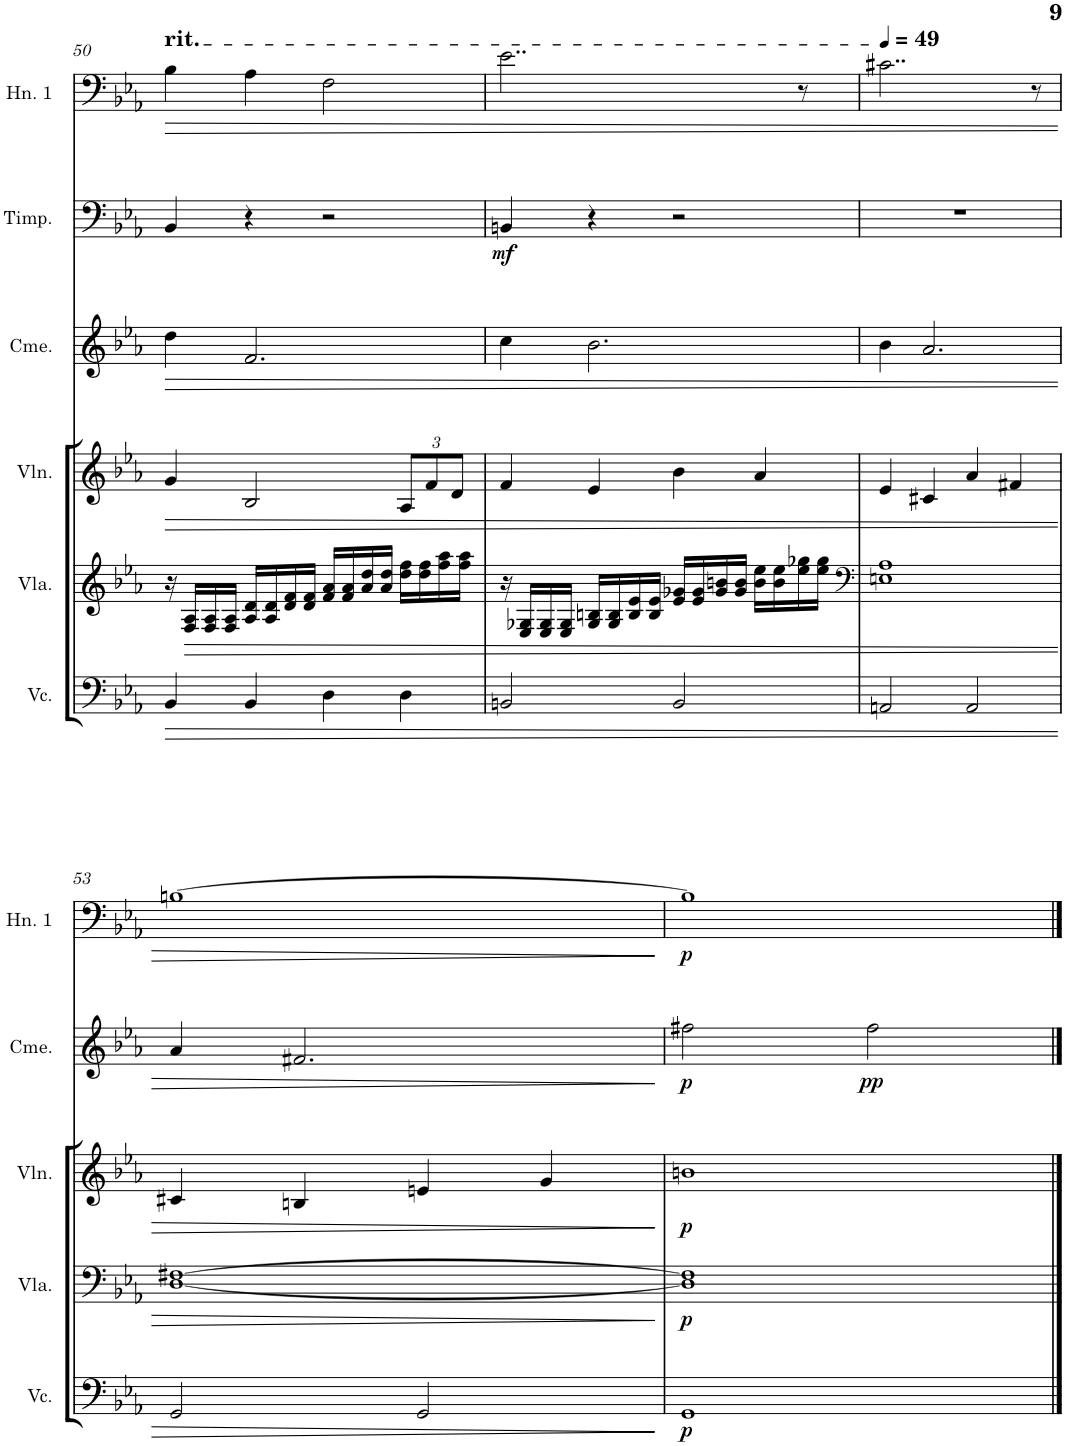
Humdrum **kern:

**kern	**dynam	**kern	**dynam	**kern	**dynam	**kern	**dynam	**kern	**dynam	**kern	**dynam	**kern	**dynam	**kern
*part8	*part8	*part7	*part7	*part6	*part6	*part5	*part5	*part4	*part4	*part3	*part3	*part2	*part2	*part1
*staff8	*staff8	*staff7	*staff7	*staff6	*staff6	*staff5	*staff5	*staff4	*staff4	*staff3	*staff3	*staff2	*staff2	*staff1
*I"Violoncello	*	*I"Viola	*	*I"Violin	*	*I"Chimes	*	*I"Chimes	*	*I"Timpani	*	*I"Horn 1	*	*I"Ocarina
*I'Vc.	*	*I'Vla.	*	*I'Vln.	*	*	*	*I'Cme.	*	*I'Timp.	*	*I'Hn. 1	*	*I'Oc.
!!LO:PB:g=z
*clefF4	*	*clefG2	*	*clefG2	*	*clefG2	*	*clefG2	*	*clefF4	*	*clefF4	*	*clefG2
*	*	*	*	*	*	*	*	*	*	*	*	*Trd4c7	*	*
*k[b-e-a-]	*	*k[b-e-a-]	*	*k[b-e-a-]	*	*k[b-e-a-]	*	*k[b-e-a-]	*	*k[b-e-a-]	*	*k[b-e-a-]	*	*k[b-e-a-]
*M4/4	*	*M4/4	*	*M4/4	*	*M4/4	*	*M4/4	*	*M4/4	*	*M4/4	*	*M4/4
*met(c)	*	*met(c)	*	*met(c)	*	*met(c)	*	*met(c)	*	*met(c)	*	*met(c)	*	*met(c)
=50	=50	=50	=50	=50	=50	=50	=50	=50	=50	=50	=50	=50	=50	=50
!	!	!	!	!	!	!	!	!	!	!	!	!	!	!LO:TX:a:t=rit.
!	!	!	!	!	!LO:HP:b	!	!	!	!LO:HP:b	!	!	!	!LO:HP:b	!
4BB-/	.	16r	.	4g/	>	16g]	.	4dd\	>	4BB-/	.	4B-\	>	1r
!	!	!	!	!	!	!	!LO:DY:b	!	!	!	!	!	!	!
.	.	16F/ 16A-/LL	.	.	.	4dd	mp	.	.	.	.	.	.	.
.	.	16F/ 16A-/	.	.	.	.	.	.	.	.	.	.	.	.
.	.	16F/ 16A-/JJ	.	.	.	.	.	.	.	.	.	.	.	.
4BB-/	.	16A-/ 16d/LL	.	2B-/	.	.	.	2.f/	.	4r	.	4A-\	.	.
.	.	16A-/ 16d/	.	.	.	[8.f	.	.	.	.	.	.	.	.
.	.	16d/ 16f/	.	.	.	.	.	.	.	.	.	.	.	.
.	.	16d/ 16f/JJ	.	.	.	.	.	.	.	.	.	.	.	.
4D\	.	16f/ 16a-/LL	.	.	.	2f_	.	.	.	2r	.	2F\	.	.
.	.	16f/ 16a-/	.	.	.	.	.	.	.	.	.	.	.	.
.	.	16a-/ 16dd/	.	.	.	.	.	.	.	.	.	.	.	.
.	.	16a-/ 16dd/JJ	.	.	.	.	.	.	.	.	.	.	.	.
*	*	*	*	*Xbrackettup	*	*	*	*	*	*	*	*	*	*
4D\	.	16dd\ 16ff\LL	.	12A-/L	.	.	.	.	.	.	.	.	.	.
.	.	16dd\ 16ff\	.	.	.	.	.	.	.	.	.	.	.	.
.	.	.	.	12f/	.	.	.	.	.	.	.	.	.	.
.	.	16ff\ 16aa-\	.	.	.	.	.	.	.	.	.	.	.	.
.	.	.	.	12d/J	.	.	.	.	.	.	.	.	.	.
.	.	16ff\ 16aa-\JJ	.	.	.	.	.	.	.	.	.	.	.	.
=51	=51	=51	=51	=51	=51	=51	=51	=51	=51	=51	=51	=51	=51	=51
!	!	!	!	!	!	!	!	!	!	!	!LO:DY:b	!	!	!
2BBn/	.	16r	.	4f/	.	16f]	.	4cc\	.	4BBn/	mf	2..e-\	.	1r
!	!	!	!	!	!	!	!LO:DY:b	!	!	!	!	!	!	!
.	.	16E-/ 16G-X/LL	.	.	.	4cc	p	.	.	.	.	.	.	.
.	.	16E-/ 16G-/	.	.	.	.	.	.	.	.	.	.	.	.
.	.	16E-/ 16G-/JJ	.	.	.	.	.	.	.	.	.	.	.	.
.	.	16G-/ 16Bn/LL	.	4e-/	.	.	.	2.b-\	.	4r	.	.	.	.
.	.	16G-/ 16B/	.	.	.	[8.b-	.	.	.	.	.	.	.	.
.	.	16B/ 16e-/	.	.	.	.	.	.	.	.	.	.	.	.
.	.	16B/ 16e-/JJ	.	.	.	.	.	.	.	.	.	.	.	.
2BB/	.	16e-/ 16g-X/LL	.	4b-\	.	2b-_	.	.	.	2r	.	.	.	.
.	.	16e-/ 16g-/	.	.	.	.	.	.	.	.	.	.	.	.
.	.	16g-/ 16bn/	.	.	.	.	.	.	.	.	.	.	.	.
.	.	16g-/ 16b/JJ	.	.	.	.	.	.	.	.	.	.	.	.
.	.	16b\ 16ee-\LL	.	4a-/	.	.	.	.	.	.	.	.	.	.
.	.	16b\ 16ee-\	.	.	.	.	.	.	.	.	.	.	.	.
.	.	16ee-\ 16gg-X\	.	.	.	.	.	.	.	.	.	8r	.	.
.	.	16ee-\ 16gg-\JJ	.	.	.	.	.	.	.	.	.	.	.	.
=52	=52	=52	=52	=52	=52	=52	=52	=52	=52	=52	=52	=52	=52	=52
*	*	*clefF4	*	*	*	*	*	*	*	*	*	*	*	*
*	*	*	*	*	*	*	*	*	*	*	*	*	*	*MM49
2AAn/	.	1En 1A-	.	4e-/	.	16b-]	.	4b-\	.	1r	.	2..c#X\	.	1r
!	!	!	!	!	!	!	!LO:DY:b	!	!	!	!	!	!	!
.	.	.	.	.	.	4b-	pp	.	.	.	.	.	.	.
.	.	.	.	4c#X/	.	.	.	2.a-/	.	.	.	.	.	.
.	.	.	.	.	.	[8.a-	.	.	.	.	.	.	.	.
2AA/	.	.	.	4a-/	.	2a-_	.	.	.	.	.	.	.	.
.	.	.	.	4f#X/	.	.	.	.	.	.	.	.	.	.
.	.	.	.	.	.	.	.	.	.	.	.	8r	.	.
!!LO:LB:g=z
=53	=53	=53	=53	=53	=53	=53	=53	=53	=53	=53	=53	=53	=53	=53
2GG/	.	[1D [1F#X	.	4c#X/	.	16a-]	.	4a-/	.	1r	.	[1Bn	.	1r
.	.	.	.	.	.	4a-	.	.	.	.	.	.	.	.
.	.	.	.	4Bn/	.	.	.	2.f#X/	.	.	.	.	.	.
.	.	.	.	.	.	[8.g-X	.	.	.	.	.	.	.	.
2GG/	.	.	.	4en/	.	2g-_	.	.	.	.	.	.	.	.
.	.	.	.	4g/	.	.	.	.	.	.	.	.	.	.
.	.	.	.	.	]	.	.	.	]	.	.	.	]	.
=54	=54	=54	=54	=54	=54	=54	=54	=54	=54	=54	=54	=54	=54	=54
!	!LO:DY:b	!	!LO:DY:b	!	!LO:DY:b	!	!	!	!LO:DY:b	!	!	!	!LO:DY:b	!
1GG	p	1D] 1F#]	p	1bn	p	16g-]	.	2ff#X\	p	1r	.	1B]	p	1r
!	!	!	!	!	!	!	!LO:DY:b	!	!	!	!	!	!	!
.	.	.	.	.	.	2gg-X	ppp	.	.	.	.	.	.	.
!	!	!	!	!	!	!	!	!	!LO:DY:b	!	!	!	!	!
.	.	.	.	.	.	.	.	2ff#\	pp	.	.	.	.	.
.	.	.	.	.	.	4..gg-	.	.	.	.	.	.	.	.
==	==	==	==	==	==	==	==	==	==	==	==	==	==	==
*-	*-	*-	*-	*-	*-	*-	*-	*-	*-	*-	*-	*-	*-	*-
